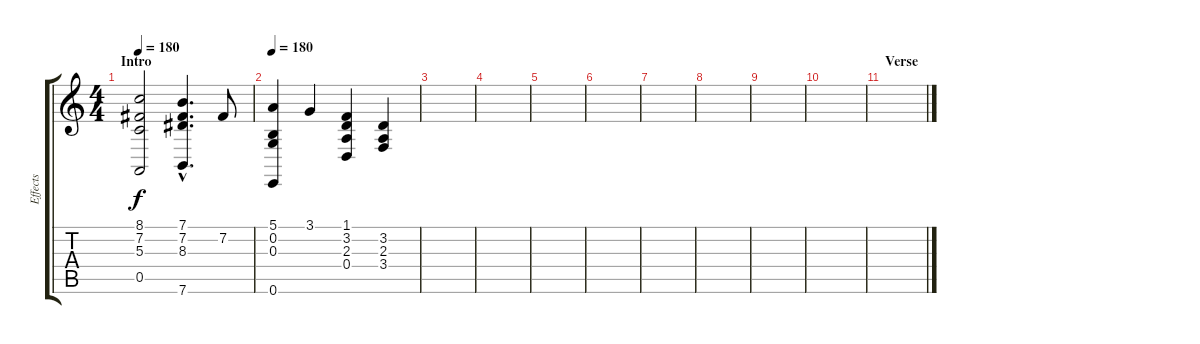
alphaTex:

\track ("Effects" "Effects") {instrument churchorgan}
\staff {score tabs}
\tuning (E4 B3 G3 D3 A2 E2) {hide}
\ts (4 4)
\section ("" "Intro")
\tempo 180
\tempo 160
\tempo 180
\clef g2
\ks c
(8.1 7.2 5.3 0.5).2{dy f instrument churchorgan} (7.1{hac} 7.2{hac} 8.3{hac} 7.6{hac}).4{d} 7.2.8 |
\tempo 180
(5.1 0.2 0.3 0.6).4 3.1.4 (1.1 3.2 2.3 0.4).4 (3.2 2.3 3.4).4 |
|
|
|
|
|
|
|
|
\section ("" "Verse")
